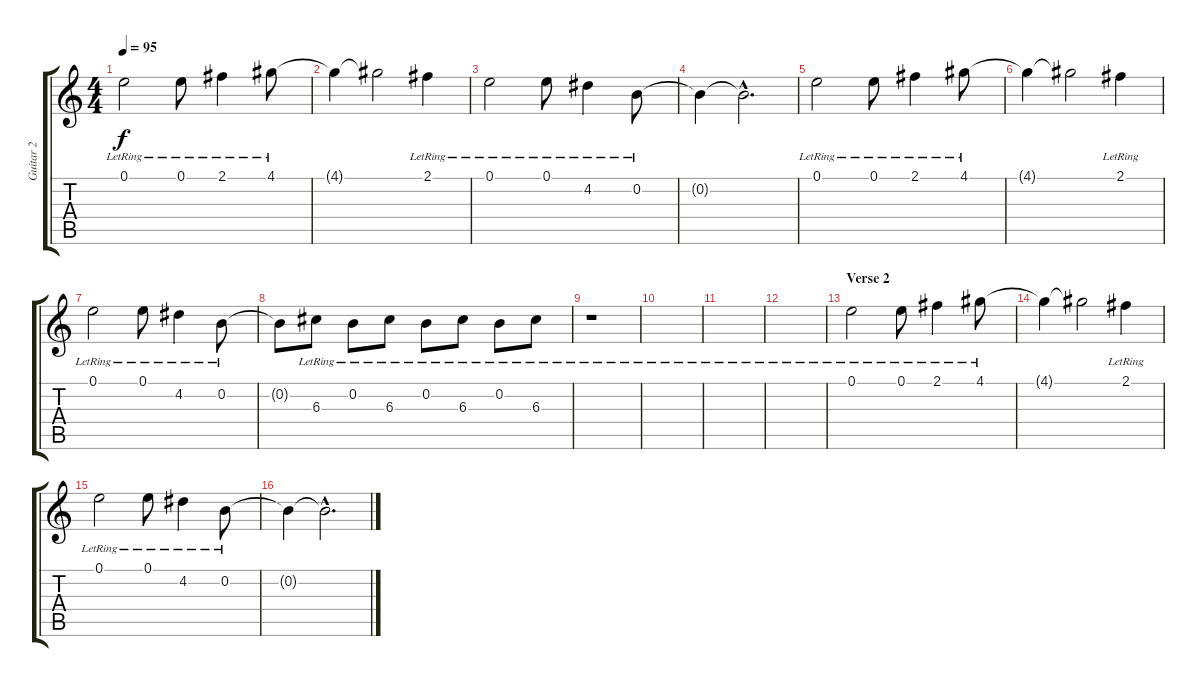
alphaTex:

\track ("Guitar 2" "Guitar 2") {instrument electricguitarjazz}
\staff {score tabs}
\tuning (E4 B3 G3 D3 A2 E2) {hide}
\ts (4 4)
\tempo 95
\clef g2
\ks c
0.1{lr}.2{dy f} 0.1{lr}.8 2.1{lr}.4 4.1{lr}.8 |
4.1{t}.4 4.1{t}.2 2.1{lr}.4 |
0.1{lr}.2 0.1{lr}.8 4.2{lr}.4 0.2{lr}.8 |
0.2{t}.4 0.2{hac t}.2{d} |
0.1{lr}.2 0.1{lr}.8 2.1{lr}.4 4.1{lr}.8 |
4.1{t}.4 4.1{t}.2 2.1{lr}.4 |
0.1{lr}.2 0.1{lr}.8 4.2{lr}.4 0.2{lr}.8 |
0.2{t}.8 6.3{lr}.8 0.2{lr}.8 6.3{lr}.8 0.2{lr}.8 6.3{lr}.8 0.2{lr}.8 6.3{lr}.8 |
r.1 |
|
|
|
\section ("" "Verse 2")
0.1{lr}.2 0.1{lr}.8 2.1{lr}.4 4.1{lr}.8 |
4.1{t}.4 4.1{t}.2 2.1{lr}.4 |
0.1{lr}.2 0.1{lr}.8 4.2{lr}.4 0.2{lr}.8 |
0.2{t}.4 0.2{hac t}.2{d}
